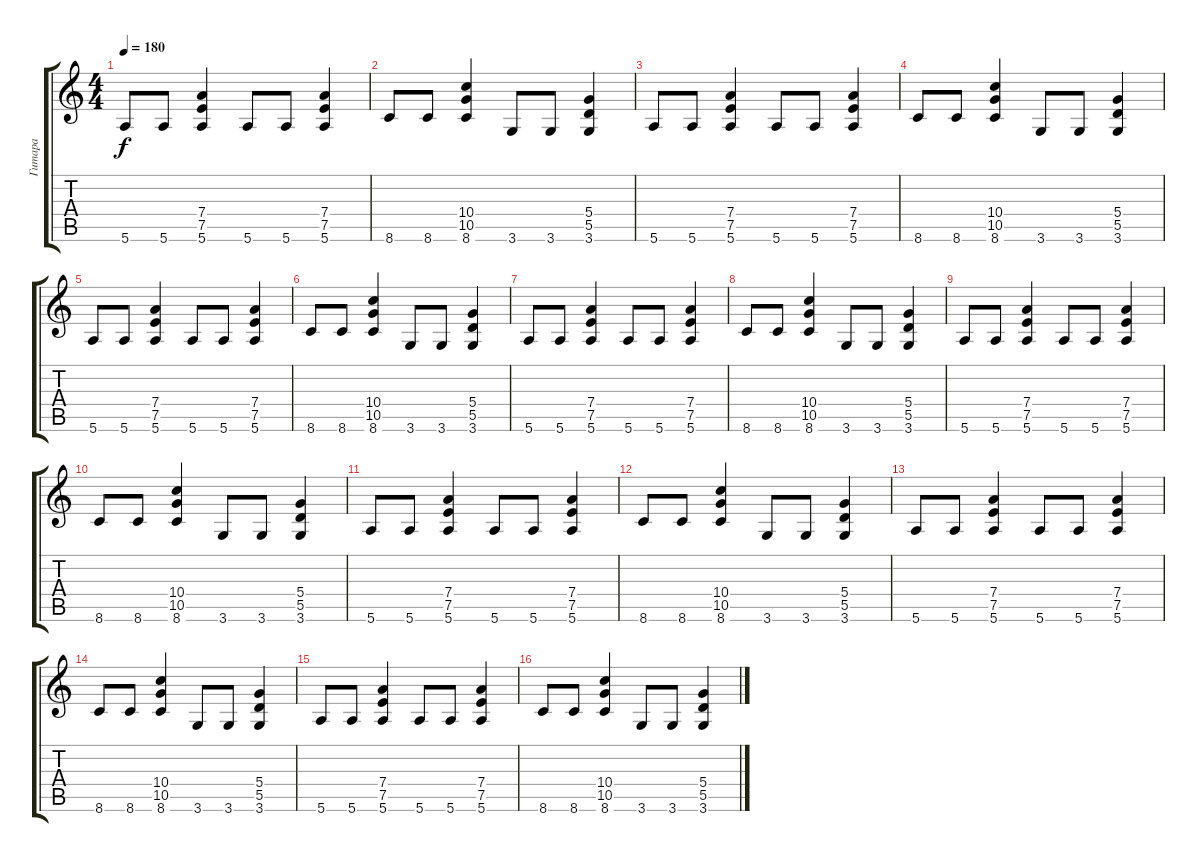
\track ("Гитара" "Гитара") {instrument distortionguitar}
\staff {score tabs}
\tuning (E4 B3 G3 D3 A2 E2) {hide}
\ts (4 4)
\tempo 180
\clef g2
\ks c
5.6.8{dy f instrument distortionguitar} 5.6.8 (7.4 7.5 5.6).4 5.6.8 5.6.8 (7.4 7.5 5.6).4 |
8.6.8 8.6.8 (10.4 10.5 8.6).4 3.6.8 3.6.8 (5.4 5.5 3.6).4 |
5.6.8 5.6.8 (7.4 7.5 5.6).4 5.6.8 5.6.8 (7.4 7.5 5.6).4 |
8.6.8 8.6.8 (10.4 10.5 8.6).4 3.6.8 3.6.8 (5.4 5.5 3.6).4 |
5.6.8 5.6.8 (7.4 7.5 5.6).4 5.6.8 5.6.8 (7.4 7.5 5.6).4 |
8.6.8 8.6.8 (10.4 10.5 8.6).4 3.6.8 3.6.8 (5.4 5.5 3.6).4 |
5.6.8 5.6.8 (7.4 7.5 5.6).4 5.6.8 5.6.8 (7.4 7.5 5.6).4 |
8.6.8 8.6.8 (10.4 10.5 8.6).4 3.6.8 3.6.8 (5.4 5.5 3.6).4 |
5.6.8 5.6.8 (7.4 7.5 5.6).4 5.6.8 5.6.8 (7.4 7.5 5.6).4 |
8.6.8 8.6.8 (10.4 10.5 8.6).4 3.6.8 3.6.8 (5.4 5.5 3.6).4 |
5.6.8 5.6.8 (7.4 7.5 5.6).4 5.6.8 5.6.8 (7.4 7.5 5.6).4 |
8.6.8 8.6.8 (10.4 10.5 8.6).4 3.6.8 3.6.8 (5.4 5.5 3.6).4 |
5.6.8 5.6.8 (7.4 7.5 5.6).4 5.6.8 5.6.8 (7.4 7.5 5.6).4 |
8.6.8 8.6.8 (10.4 10.5 8.6).4 3.6.8 3.6.8 (5.4 5.5 3.6).4 |
5.6.8 5.6.8 (7.4 7.5 5.6).4 5.6.8 5.6.8 (7.4 7.5 5.6).4 |
8.6.8 8.6.8 (10.4 10.5 8.6).4 3.6.8 3.6.8 (5.4 5.5 3.6).4
